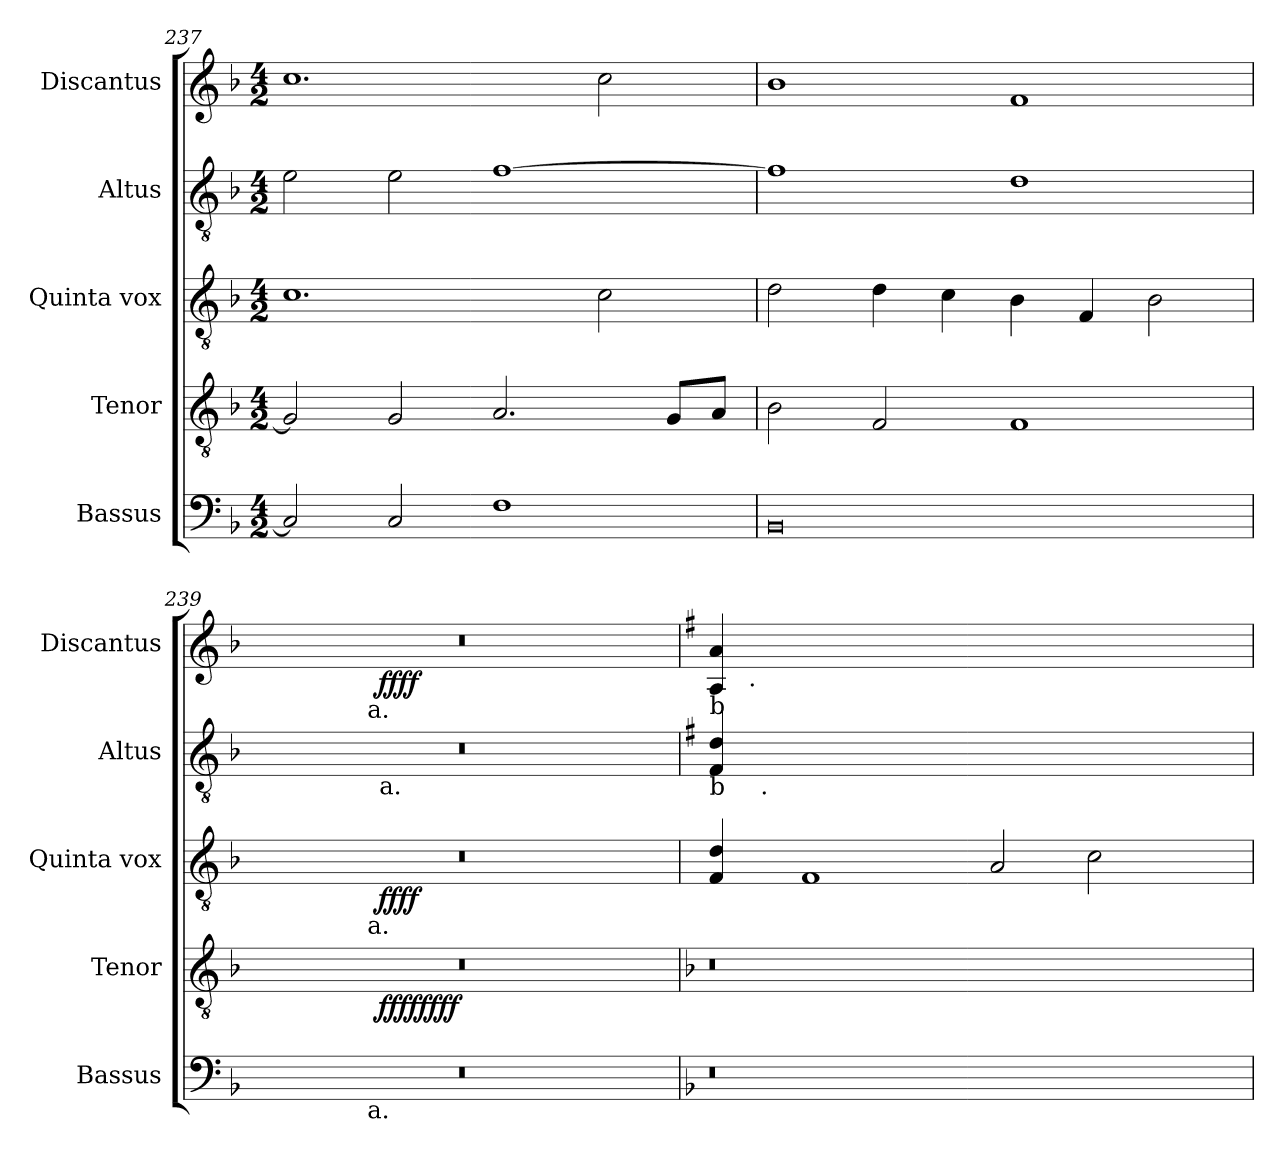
**kern	**kern	**dynam	**kern	**dynam	**kern	**kern	**dynam
*part5	*part4	*part4	*part3	*part3	*part2	*part1	*part1
*staff5	*staff4	*staff4	*staff3	*staff3	*staff2	*staff1	*staff1
*I"Bassus	*I"Tenor	*	*I"Quinta vox	*	*I"Altus	*I"Discantus	*
*I'Bassus	*I'Tenor	*	*I'Quinta vox	*	*I'Altus	*I'Discantus	*
*clefF4	*clefGv2	*	*clefGv2	*	*clefGv2	*clefG2	*
*ITrd-3c-5	*ITrd-3c-5	*	*	*	*ITrd-3c-5	*ITrd-3c-5	*
*k[b-e-]	*k[b-e-]	*	*k[b-]	*	*k[b-e-]	*k[b-e-]	*
*B-:	*B-:	*	*F:	*	*B-:	*B-:	*
*M4/2	*M4/2	*	*M4/2	*	*M4/2	*M4/2	*
=237	=237	=237	=237	=237	=237	=237	=237
2F/]	2c/]	.	1.c	.	2a\	1.ff	.
2F/	2c/	.	.	.	2a\	.	.
1B-	2.d/	.	.	.	[>1b-	.	.
.	.	.	2c\	.	.	2ff\	.
.	8c/L	.	.	.	.	.	.
.	8d/J	.	.	.	.	.	.
=238	=238	=238	=238	=238	=238	=238	=238
0E-	2e-\	.	2d\	.	1b-]	1ee-	.
.	2B-/	.	4d\	.	.	.	.
.	.	.	4c\	.	.	.	.
.	1B-	.	4B-\	.	1g	1b-	.
.	.	.	4F/	.	.	.	.
.	.	.	2B-\	.	.	.	.
=239	=239	=239	=239	=239	=239	=239	=239
*^	*^	*	*^	*	*^	*^	*
*	*	*	*	*	*	*^	*	*	*	*	*^	*
0r	4ryy	0r	4ryy	.	0r	4ryy	4ryy	.	0r	4ryy	0r	4ryy	4ryy	.
.	8ryy	.	8ryy	.	.	8ryy	8ryy	.	.	8ryy	.	8ryy	8ryy	.
.	64ryy	.	32ryy	.	.	32ryy	64ryy	.	.	32ryy	.	32ryy	64ryy	.
!	!	!	!	!	!	!	!	!	!	!	!	!	!LO:TX:b:t=a.	!
!	!	!	!	!	!	!	!LO:TX:b:t=a.	!	!	!	!	!	!	!
!	!LO:TX:b:t=a.	!	!	!	!	!	!	!	!	!	!	!	!	!
.	1ryy	.	.	.	.	.	1ryy	.	.	.	.	.	1ryy	.
!	!	!	!	!	!	!	!	!	!	!LO:TX:b:t=a.	!	!	!	!
!	!	!	!	!LO:DY:b	!	!	!	!	!	!	!	!	!	!
!	!	!	!	!LO:DY:n=1:b	!	!	!	!LO:DY:b	!	!	!	!	!	!LO:DY:b
.	.	.	1ryy	ffff ffff	.	1ryy	.	ffff	.	1ryy	.	1ryy	.	ffff
.	2ryy	.	.	.	.	.	2ryy	.	.	.	.	.	2ryy	.
.	.	.	2ryy	.	.	2ryy	.	.	.	2ryy	.	2ryy	.	.
.	16..ryy	.	.	.	.	.	16..ryy	.	.	.	.	.	16..ryy	.
.	.	.	16.ryy	.	.	16.ryy	.	.	.	16.ryy	.	16.ryy	.	.
*v	*v	*	*	*	*v	*v	*v	*	*	*	*v	*v	*v	*
*	*v	*v	*	*	*	*	*	*	*
!!LO:LB:g=z
=240	=240	=240	=240	=240	=240	=240	=240	=240
*	*	*	*k[]	*	*k[]	*	*k[]	*
*	*	*	*C:	*	*C:	*	*C:	*
*^	*^	*	*^	*	*	*	*^	*
*	*	*	*	*	*	*^	*	*	*	*	*^	*
!	!	!	!	!	!	!	!	!	!	!	!LO:TX:b:t=b	!	!	!
!	!	!	!	!	!	!	!	!	!LO:TX:b:t=b	!	!	!	!	!
!	!	!	!	!	!LO:TX:b:t=b	!	!	!	!	!	!	!	!	!
*v	*v	*	*	*	*v	*v	*v	*	*	*	*	*v	*v	*
*	*v	*v	*	*	*	*	*	*	*	*
0r	0r	.	4F/ 4d/	.	4B/ 4g/	8ryy	4d/ 4dd/	16..ryy	.
!	!	!	!	!	!	!	!	!LO:TX:b:t=.	!
.	.	.	.	.	.	.	.	1ryy	.
!	!	!	!	!	!	!LO:TX:b:t=.	!	!	!
.	.	.	.	.	.	1ryy	.	.	.
.	.	.	1F	.	0ryy	.	0ryy	.	.
.	.	.	.	.	.	.	.	1ryy	.
.	.	.	.	.	.	1ryy	.	.	.
.	.	.	2A/	.	.	.	.	.	.
.	.	.	2c\	.	.	.	.	.	.
4ryy	4ryy	.	.	.	.	.	.	.	.
.	.	.	.	.	.	.	.	8ryy	.
.	.	.	.	.	.	8ryy	.	.	.
.	.	.	.	.	.	.	.	64ryy	.
*	*	*	*	*	*v	*v	*	*	*
*	*	*	*	*	*	*v	*v	*
=	=	=	=	=	=	=	=
*-	*-	*-	*-	*-	*-	*-	*-
